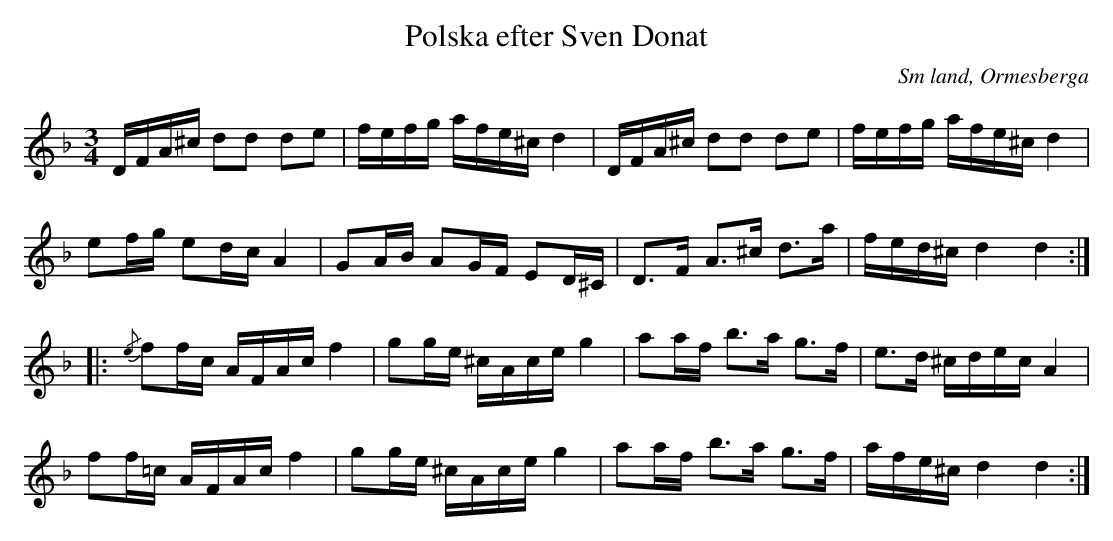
X:1
T:Polska efter Sven Donat
L:1/16
M:3/4
O:Sm land, Ormesberga
K:Dm
DFA^c d2d2 d2e2 | fefg afe^c d4 | DFA^c d2d2 d2e2 | fefg afe^c d4 |
e2fg e2dc A4 | G2AB A2GF E2D^C | D2>F2 A2>^c2 d2>a2 | fed^c d4 d4 ::
{/e}f2fc AFAc f4 | g2ge ^cAce g4 | a2af b2>a2 g2>f2 | e2>d2 ^cdec A4 |
   f2f=c AFAc f4 | g2ge ^cAce g4 | a2af b2>a2 g2>f2 | afe^c d4 d4 :|
